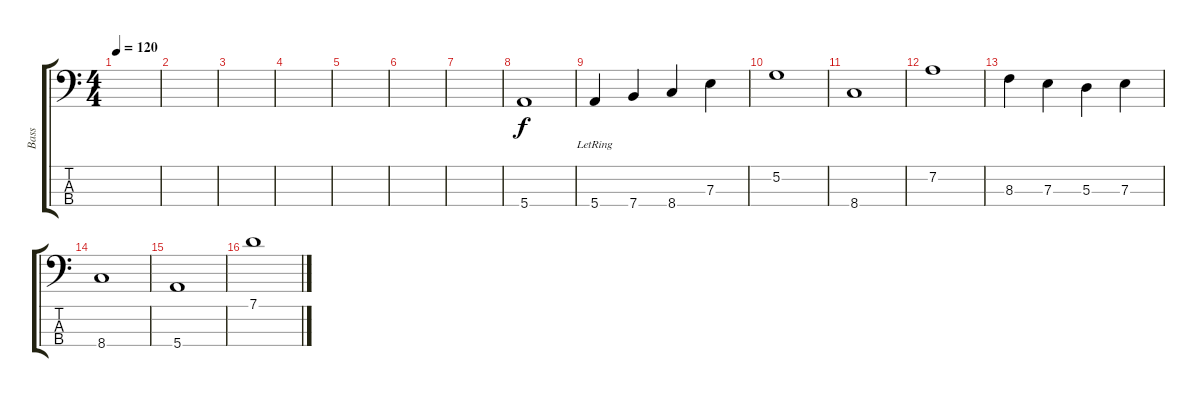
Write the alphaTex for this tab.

\track ("Bass" "Bass") {instrument electricbassfinger}
\staff {score tabs}
\tuning (G2 D2 A1 E1) {hide}
\ts (4 4)
\tempo 120
\tempo 100
\tempo 120
\clef f4
\ks c
|
|
|
|
|
|
|
5.4.1 |
5.4{lr}.4 7.4.4 8.4.4 7.3.4 |
5.2.1 |
8.4.1 |
7.2.1 |
8.3.4 7.3.4 5.3.4 7.3.4 |
8.4.1 |
5.4.1 |
7.1.1
